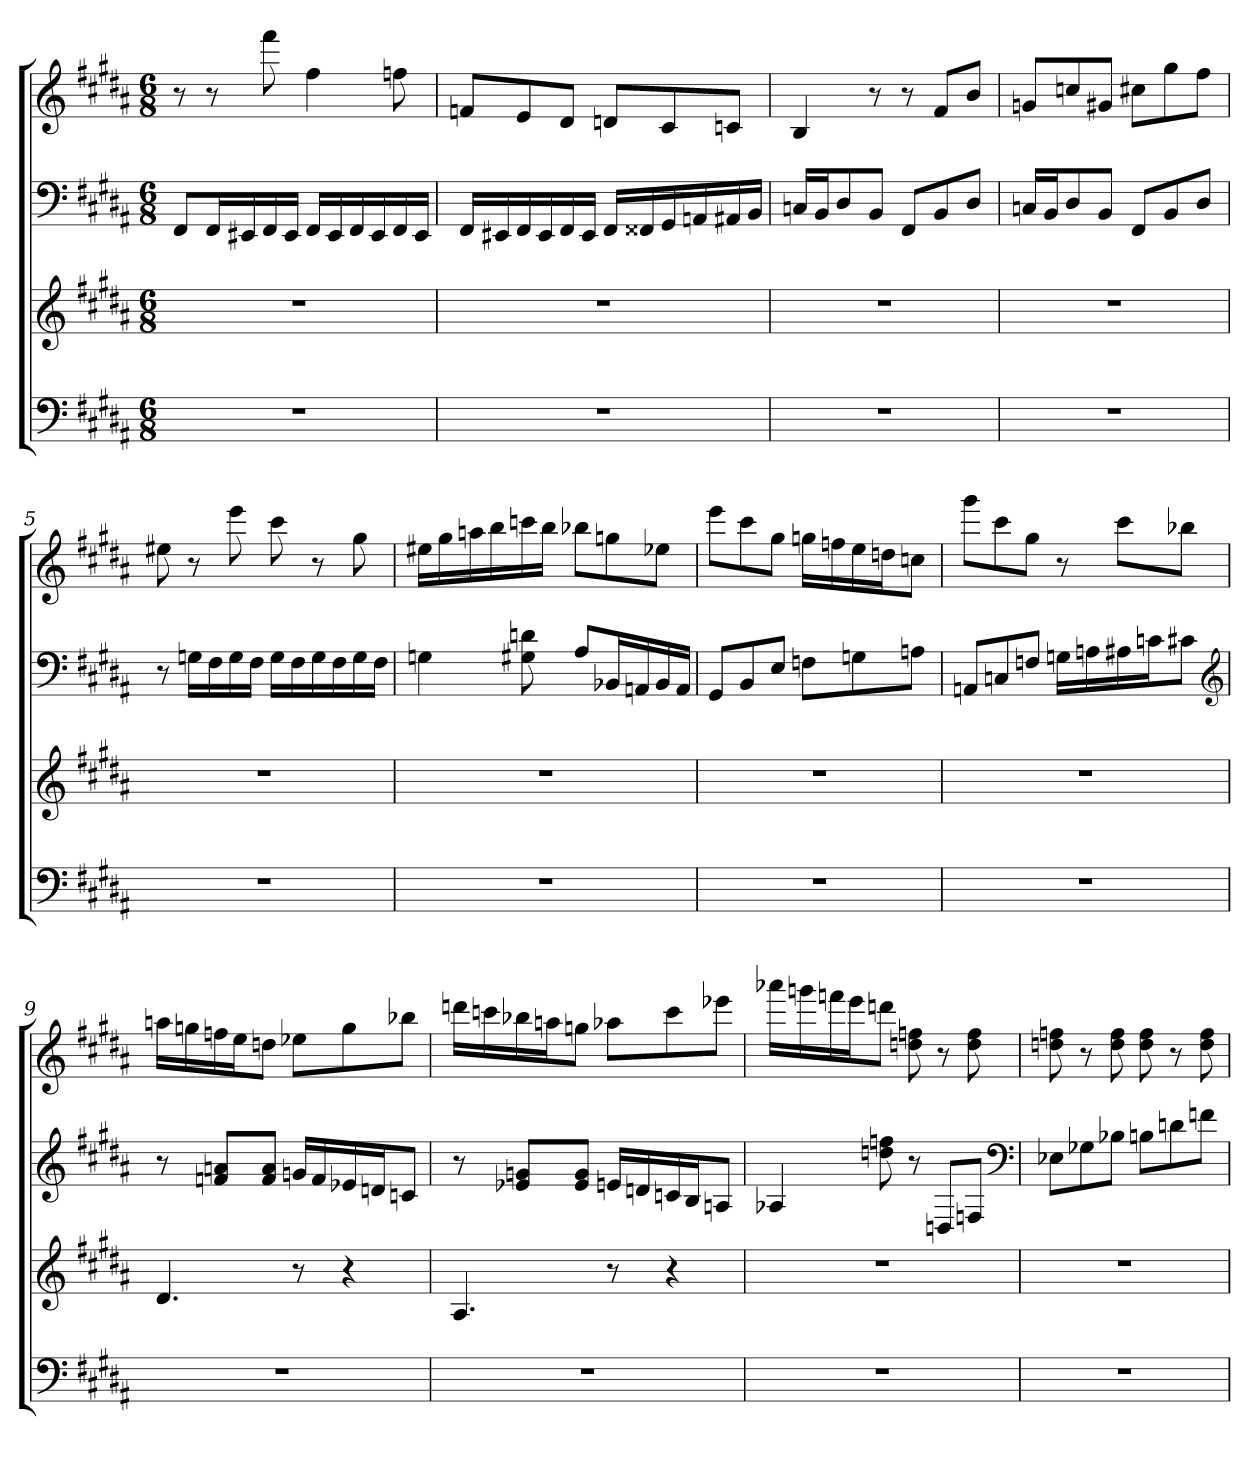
**kern	**kern	**kern	**kern
*part4	*part3	*part2	*part1
*staff4	*staff3	*staff2	*staff1
*clefF4	*clefG2	*clefF4	*clefG2
*k[f#c#g#d#a#]	*k[f#c#g#d#a#]	*k[f#c#g#d#a#]	*k[f#c#g#d#a#]
*B:	*B:	*B:	*B:
*M6/8	*M6/8	*M6/8	*M6/8
=1	=1	=1	=1
2.r	2.r	8FF#/L	8r
.	.	16FF#/L	8r
.	.	16EE#X/	.
.	.	16FF#/	8fff#\
.	.	16EE#/JJ	.
.	.	16FF#/LL	4ff#\
.	.	16EE#/	.
.	.	16FF#/	.
.	.	16EE#/	.
.	.	16FF#/	8ffn\
.	.	16EE#/JJ	.
=2	=2	=2	=2
2.r	2.r	16FF#/LL	8fn/L
.	.	16EE#X/	.
.	.	16FF#/	8e/
.	.	16EE#/	.
.	.	16FF#/	8d#/J
.	.	16EE#/JJ	.
.	.	16FF#/LL	8dn/L
.	.	16FF##X/	.
.	.	16GG#/	8c#/
.	.	16AAn/	.
.	.	16AA#X/	8cn/J
.	.	16BB/JJ	.
=3	=3	=3	=3
2.r	2.r	16Cn/LL	4B/
.	.	16BB/J	.
.	.	8D#/	.
.	.	8BB/J	8r
.	.	8FF#/L	8r
.	.	8BB/	8f#/L
.	.	8D#/J	8b/J
=4	=4	=4	=4
2.r	2.r	16Cn/LL	8gn/L
.	.	16BB/J	.
.	.	8D#/	8ccn/
.	.	8BB/J	8g#X/J
.	.	8FF#/L	8cc#X\L
.	.	8BB/	8gg#\
.	.	8D#/J	8ff#\J
=5	=5	=5	=5
2.r	2.r	8r	8ee#X\
.	.	16Gn\LL	8r
.	.	16F#\	.
.	.	16G\	8eee\
.	.	16F#\JJ	.
.	.	16G\LL	8ccc#\
.	.	16F#\	.
.	.	16G\	8r
.	.	16F#\	.
.	.	16G\	8gg#\
.	.	16F#\JJ	.
=6	=6	=6	=6
2.r	2.r	4Gn\	16ee#X\LL
.	.	.	16gg#\
.	.	.	16aan\
.	.	.	16bb\
.	.	8G#X\ 8dn\	16cccn\
.	.	.	16bb\JJ
.	.	8A#/L	8bb-X\L
.	.	16BB-X/L	8ggn\
.	.	16AAn/	.
.	.	16BB-/	8ee-X\J
.	.	16AA/JJ	.
=7	=7	=7	=7
2.r	2.r	8GG#/L	8eee\L
.	.	8BB/	8ccc#\
.	.	8E/J	8gg#\J
.	.	8Fn\L	16ggn\LL
.	.	.	16ffn\
.	.	8Gn\	16ee\
.	.	.	16ddn\J
.	.	8An\J	8ccn\J
=8	=8	=8	=8
2.r	2.r	8AAn/L	8ggg#\L
.	.	8Cn/	8ccc#\
.	.	8Fn/J	8gg#\J
.	.	16Gn\LL	8r
.	.	16An\	.
.	.	16A#X\	8ccc#\L
.	.	16cn\J	.
.	.	8c#X\J	8bb-X\J
*	*	*clefG2	*
=9	=9	=9	=9
2.r	4.d#/	8r	16aan\LL
.	.	.	16ggn\
.	.	8fn/ 8an/L	16ffn\
.	.	.	16ee\J
.	.	8f/ 8a/J	8ddn\J
.	8r	16gn/LL	8ee-X\L
.	.	16f/	.
.	4r	16e-X/	8gg\
.	.	16dn/J	.
.	.	8cn/J	8bb-X\J
=10	=10	=10	=10
2.r	4.A#/	8r	16dddn\LL
.	.	.	16cccn\
.	.	8e-X/ 8gn/L	16bb-X\
.	.	.	16aan\J
.	.	8e-/ 8g/J	8ggn\J
.	8r	16en/LL	8aa-X\L
.	.	16dn/	.
.	4r	16cn/	8ccc\
.	.	16B/J	.
.	.	8An/J	8eee-X\J
=11	=11	=11	=11
2.r	2.r	4A-X/	16aaa-X\LL
.	.	.	16gggn\
.	.	.	16fffn\
.	.	.	16eee\J
.	.	8ddn\ 8ffn\	8dddn\J
.	.	8r	8ddn\ 8ffn\
.	.	8Dn/L	8r
.	.	8Fn/J	8dd\ 8ff\
*	*	*clefF4	*
=12	=12	=12	=12
2.r	2.r	8E-X\L	8ddn\ 8ffn\
.	.	8G-X\	8r
.	.	8B-X\J	8dd\ 8ff\
.	.	8Bn\L	8dd\ 8ff\
.	.	8dn\	8r
.	.	8fn\J	8dd\ 8ff\
=	=	=	=
*-	*-	*-	*-
